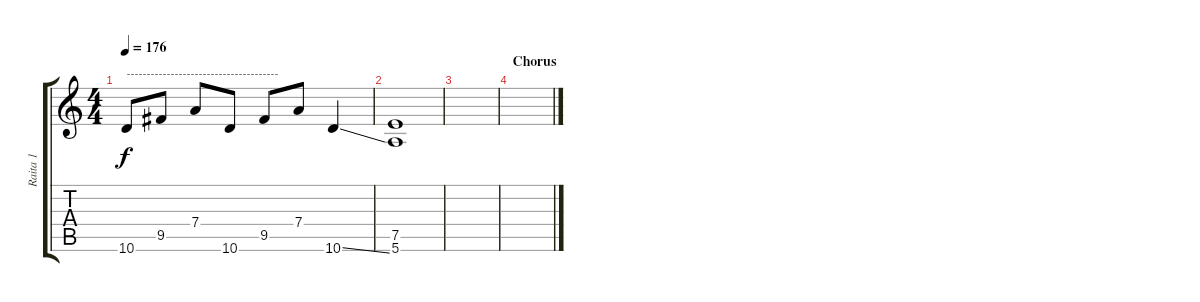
\track ("Raita 1" "Raita 1") {instrument distortionguitar}
\staff {score tabs}
\tuning (E4 B3 G3 D3 A2 E2) {hide}
\ts (4 4)
\tempo 176
\clef g2
\ks c
10.6.8{txt "--------------------------------------" dy f} 9.5.8 7.4.8 10.6.8 9.5.8 7.4.8 10.6{ss}.4 |
(7.5 5.6).1 |
|
\section ("" "Chorus")
